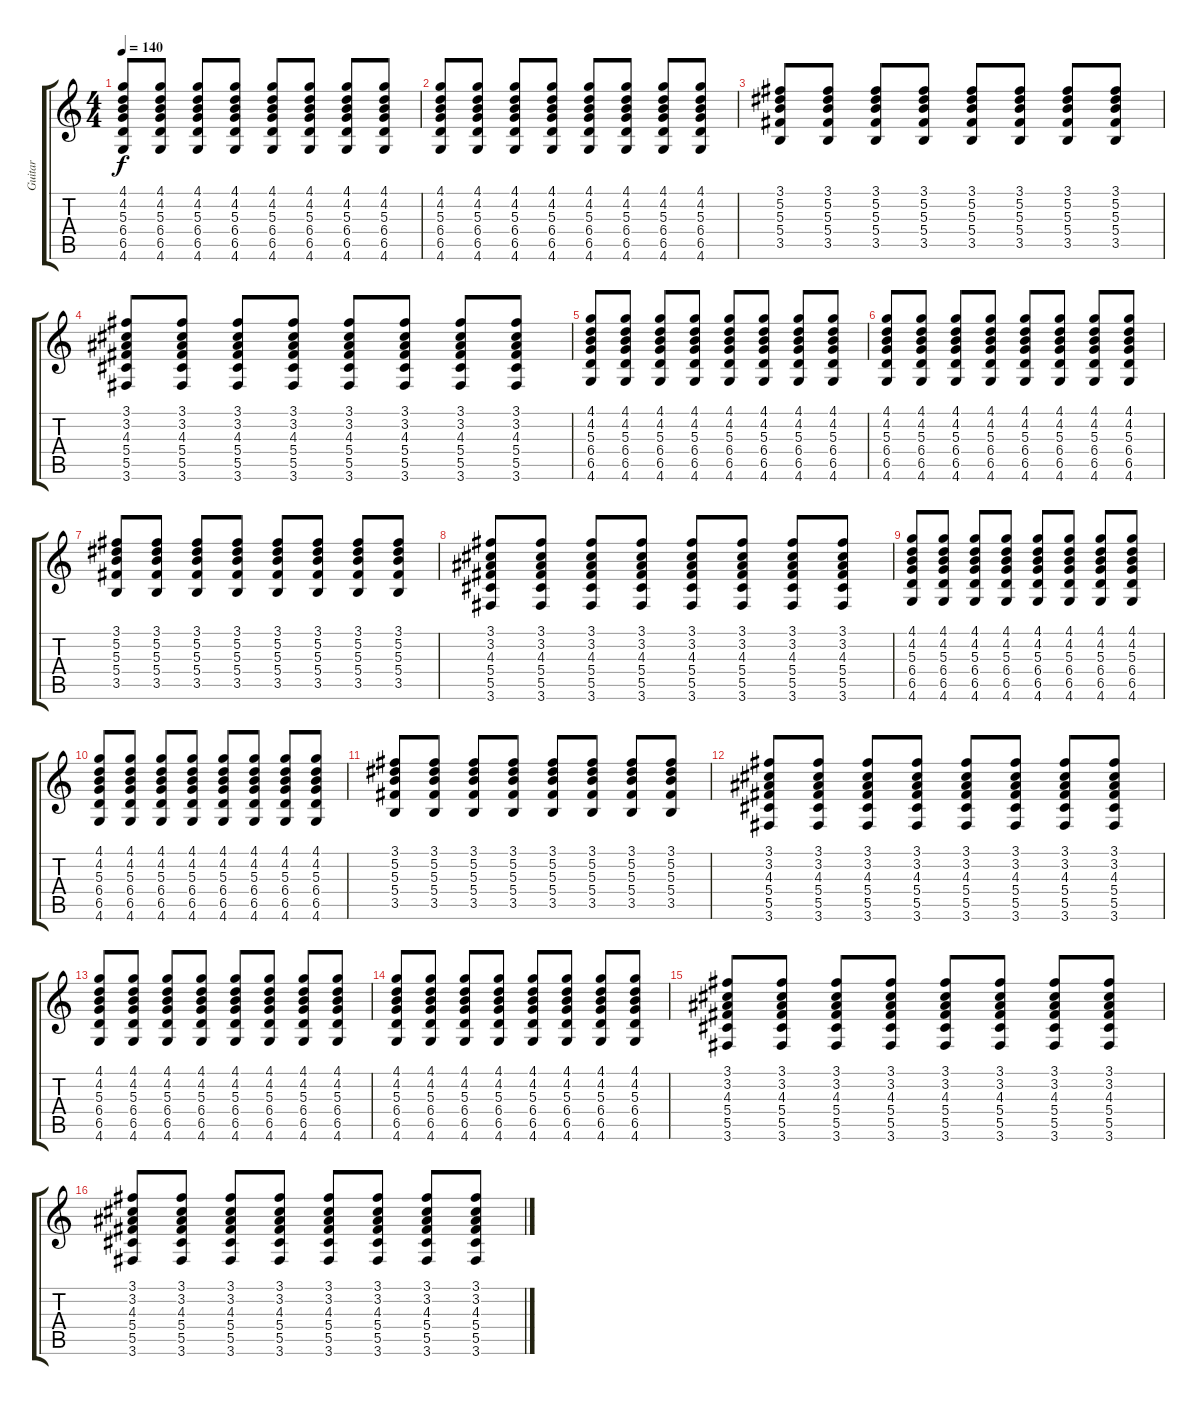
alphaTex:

\track ("Guitar" "Guitar") {instrument distortionguitar}
\staff {score tabs}
\tuning (Eb4 Bb3 Gb3 Db3 Ab2 Eb2) {hide}
\ts (4 4)
\tempo 140
\clef g2
\ks c
(4.1 4.2 5.3 6.4 6.5 4.6).8{dy f} (4.1 4.2 5.3 6.4 6.5 4.6).8 (4.1 4.2 5.3 6.4 6.5 4.6).8 (4.1 4.2 5.3 6.4 6.5 4.6).8 (4.1 4.2 5.3 6.4 6.5 4.6).8 (4.1 4.2 5.3 6.4 6.5 4.6).8 (4.1 4.2 5.3 6.4 6.5 4.6).8 (4.1 4.2 5.3 6.4 6.5 4.6).8 |
(4.1 4.2 5.3 6.4 6.5 4.6).8 (4.1 4.2 5.3 6.4 6.5 4.6).8 (4.1 4.2 5.3 6.4 6.5 4.6).8 (4.1 4.2 5.3 6.4 6.5 4.6).8 (4.1 4.2 5.3 6.4 6.5 4.6).8 (4.1 4.2 5.3 6.4 6.5 4.6).8 (4.1 4.2 5.3 6.4 6.5 4.6).8 (4.1 4.2 5.3 6.4 6.5 4.6).8 |
(3.1 5.2 5.3 5.4 3.5).8 (3.1 5.2 5.3 5.4 3.5).8 (3.1 5.2 5.3 5.4 3.5).8 (3.1 5.2 5.3 5.4 3.5).8 (3.1 5.2 5.3 5.4 3.5).8 (3.1 5.2 5.3 5.4 3.5).8 (3.1 5.2 5.3 5.4 3.5).8 (3.1 5.2 5.3 5.4 3.5).8 |
(3.1 3.2 4.3 5.4 5.5 3.6).8 (3.1 3.2 4.3 5.4 5.5 3.6).8 (3.1 3.2 4.3 5.4 5.5 3.6).8 (3.1 3.2 4.3 5.4 5.5 3.6).8 (3.1 3.2 4.3 5.4 5.5 3.6).8 (3.1 3.2 4.3 5.4 5.5 3.6).8 (3.1 3.2 4.3 5.4 5.5 3.6).8 (3.1 3.2 4.3 5.4 5.5 3.6).8 |
(4.1 4.2 5.3 6.4 6.5 4.6).8 (4.1 4.2 5.3 6.4 6.5 4.6).8 (4.1 4.2 5.3 6.4 6.5 4.6).8 (4.1 4.2 5.3 6.4 6.5 4.6).8 (4.1 4.2 5.3 6.4 6.5 4.6).8 (4.1 4.2 5.3 6.4 6.5 4.6).8 (4.1 4.2 5.3 6.4 6.5 4.6).8 (4.1 4.2 5.3 6.4 6.5 4.6).8 |
(4.1 4.2 5.3 6.4 6.5 4.6).8 (4.1 4.2 5.3 6.4 6.5 4.6).8 (4.1 4.2 5.3 6.4 6.5 4.6).8 (4.1 4.2 5.3 6.4 6.5 4.6).8 (4.1 4.2 5.3 6.4 6.5 4.6).8 (4.1 4.2 5.3 6.4 6.5 4.6).8 (4.1 4.2 5.3 6.4 6.5 4.6).8 (4.1 4.2 5.3 6.4 6.5 4.6).8 |
(3.1 5.2 5.3 5.4 3.5).8 (3.1 5.2 5.3 5.4 3.5).8 (3.1 5.2 5.3 5.4 3.5).8 (3.1 5.2 5.3 5.4 3.5).8 (3.1 5.2 5.3 5.4 3.5).8 (3.1 5.2 5.3 5.4 3.5).8 (3.1 5.2 5.3 5.4 3.5).8 (3.1 5.2 5.3 5.4 3.5).8 |
(3.1 3.2 4.3 5.4 5.5 3.6).8 (3.1 3.2 4.3 5.4 5.5 3.6).8 (3.1 3.2 4.3 5.4 5.5 3.6).8 (3.1 3.2 4.3 5.4 5.5 3.6).8 (3.1 3.2 4.3 5.4 5.5 3.6).8 (3.1 3.2 4.3 5.4 5.5 3.6).8 (3.1 3.2 4.3 5.4 5.5 3.6).8 (3.1 3.2 4.3 5.4 5.5 3.6).8 |
(4.1 4.2 5.3 6.4 6.5 4.6).8 (4.1 4.2 5.3 6.4 6.5 4.6).8 (4.1 4.2 5.3 6.4 6.5 4.6).8 (4.1 4.2 5.3 6.4 6.5 4.6).8 (4.1 4.2 5.3 6.4 6.5 4.6).8 (4.1 4.2 5.3 6.4 6.5 4.6).8 (4.1 4.2 5.3 6.4 6.5 4.6).8 (4.1 4.2 5.3 6.4 6.5 4.6).8 |
(4.1 4.2 5.3 6.4 6.5 4.6).8 (4.1 4.2 5.3 6.4 6.5 4.6).8 (4.1 4.2 5.3 6.4 6.5 4.6).8 (4.1 4.2 5.3 6.4 6.5 4.6).8 (4.1 4.2 5.3 6.4 6.5 4.6).8 (4.1 4.2 5.3 6.4 6.5 4.6).8 (4.1 4.2 5.3 6.4 6.5 4.6).8 (4.1 4.2 5.3 6.4 6.5 4.6).8 |
(3.1 5.2 5.3 5.4 3.5).8 (3.1 5.2 5.3 5.4 3.5).8 (3.1 5.2 5.3 5.4 3.5).8 (3.1 5.2 5.3 5.4 3.5).8 (3.1 5.2 5.3 5.4 3.5).8 (3.1 5.2 5.3 5.4 3.5).8 (3.1 5.2 5.3 5.4 3.5).8 (3.1 5.2 5.3 5.4 3.5).8 |
(3.1 3.2 4.3 5.4 5.5 3.6).8 (3.1 3.2 4.3 5.4 5.5 3.6).8 (3.1 3.2 4.3 5.4 5.5 3.6).8 (3.1 3.2 4.3 5.4 5.5 3.6).8 (3.1 3.2 4.3 5.4 5.5 3.6).8 (3.1 3.2 4.3 5.4 5.5 3.6).8 (3.1 3.2 4.3 5.4 5.5 3.6).8 (3.1 3.2 4.3 5.4 5.5 3.6).8 |
(4.1 4.2 5.3 6.4 6.5 4.6).8 (4.1 4.2 5.3 6.4 6.5 4.6).8 (4.1 4.2 5.3 6.4 6.5 4.6).8 (4.1 4.2 5.3 6.4 6.5 4.6).8 (4.1 4.2 5.3 6.4 6.5 4.6).8 (4.1 4.2 5.3 6.4 6.5 4.6).8 (4.1 4.2 5.3 6.4 6.5 4.6).8 (4.1 4.2 5.3 6.4 6.5 4.6).8 |
(4.1 4.2 5.3 6.4 6.5 4.6).8 (4.1 4.2 5.3 6.4 6.5 4.6).8 (4.1 4.2 5.3 6.4 6.5 4.6).8 (4.1 4.2 5.3 6.4 6.5 4.6).8 (4.1 4.2 5.3 6.4 6.5 4.6).8 (4.1 4.2 5.3 6.4 6.5 4.6).8 (4.1 4.2 5.3 6.4 6.5 4.6).8 (4.1 4.2 5.3 6.4 6.5 4.6).8 |
(3.1 3.2 4.3 5.4 5.5 3.6).8 (3.1 3.2 4.3 5.4 5.5 3.6).8 (3.1 3.2 4.3 5.4 5.5 3.6).8 (3.1 3.2 4.3 5.4 5.5 3.6).8 (3.1 3.2 4.3 5.4 5.5 3.6).8 (3.1 3.2 4.3 5.4 5.5 3.6).8 (3.1 3.2 4.3 5.4 5.5 3.6).8 (3.1 3.2 4.3 5.4 5.5 3.6).8 |
(3.1 3.2 4.3 5.4 5.5 3.6).8 (3.1 3.2 4.3 5.4 5.5 3.6).8 (3.1 3.2 4.3 5.4 5.5 3.6).8 (3.1 3.2 4.3 5.4 5.5 3.6).8 (3.1 3.2 4.3 5.4 5.5 3.6).8 (3.1 3.2 4.3 5.4 5.5 3.6).8 (3.1 3.2 4.3 5.4 5.5 3.6).8 (3.1 3.2 4.3 5.4 5.5 3.6).8
